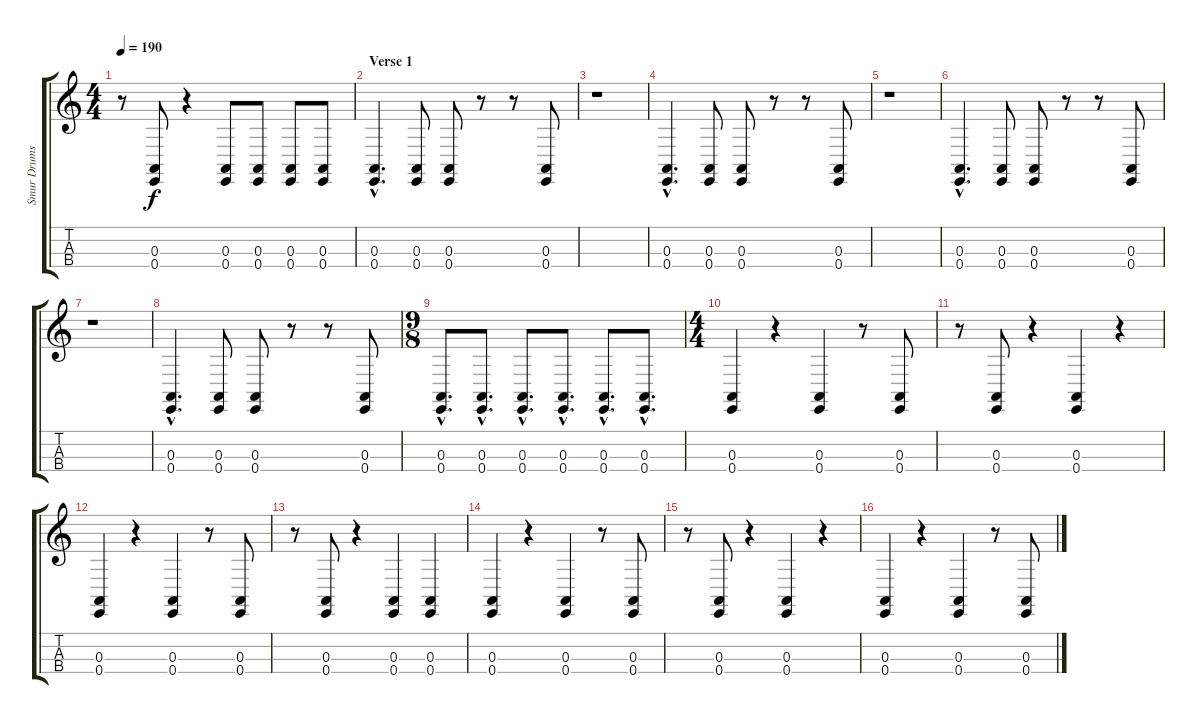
\track ("Smur Drums" "Smur Drums") {instrument melodictom}
\staff {score tabs}
\tuning (G3 D3 A2 E2) {hide}
\ts (4 4)
\tempo 190
\clef g2
\ks c
r.8{dy f} (0.3 0.4).8 r.4 (0.3 0.4).8 (0.3 0.4).8 (0.3 0.4).8 (0.3 0.4).8 |
\section ("" "Verse 1")
(0.3{hac} 0.4{hac}).4{d} (0.3 0.4).8 (0.3 0.4).8 r.8 r.8 (0.3 0.4).8 |
r.1 |
(0.3{hac} 0.4{hac}).4{d} (0.3 0.4).8 (0.3 0.4).8 r.8 r.8 (0.3 0.4).8 |
r.1 |
(0.3{hac} 0.4{hac}).4{d} (0.3 0.4).8 (0.3 0.4).8 r.8 r.8 (0.3 0.4).8 |
r.1 |
(0.3{hac} 0.4{hac}).4{d} (0.3 0.4).8 (0.3 0.4).8 r.8 r.8 (0.3 0.4).8 |
\ts (9 8)
(0.3{hac} 0.4{hac}).8{d} (0.3{hac} 0.4{hac}).8{d} (0.3{hac} 0.4{hac}).8{d} (0.3{hac} 0.4{hac}).8{d} (0.3{hac} 0.4{hac}).8{d} (0.3{hac} 0.4{hac}).8{d} |
\ts (4 4)
(0.3 0.4).4 r.4 (0.3 0.4).4 r.8 (0.3 0.4).8 |
r.8 (0.3 0.4).8 r.4 (0.3 0.4).4 r.4 |
(0.3 0.4).4 r.4 (0.3 0.4).4 r.8 (0.3 0.4).8 |
r.8 (0.3 0.4).8 r.4 (0.3 0.4).4 (0.3 0.4).4 |
(0.3 0.4).4 r.4 (0.3 0.4).4 r.8 (0.3 0.4).8 |
r.8 (0.3 0.4).8 r.4 (0.3 0.4).4 r.4 |
(0.3 0.4).4 r.4 (0.3 0.4).4 r.8 (0.3 0.4).8
